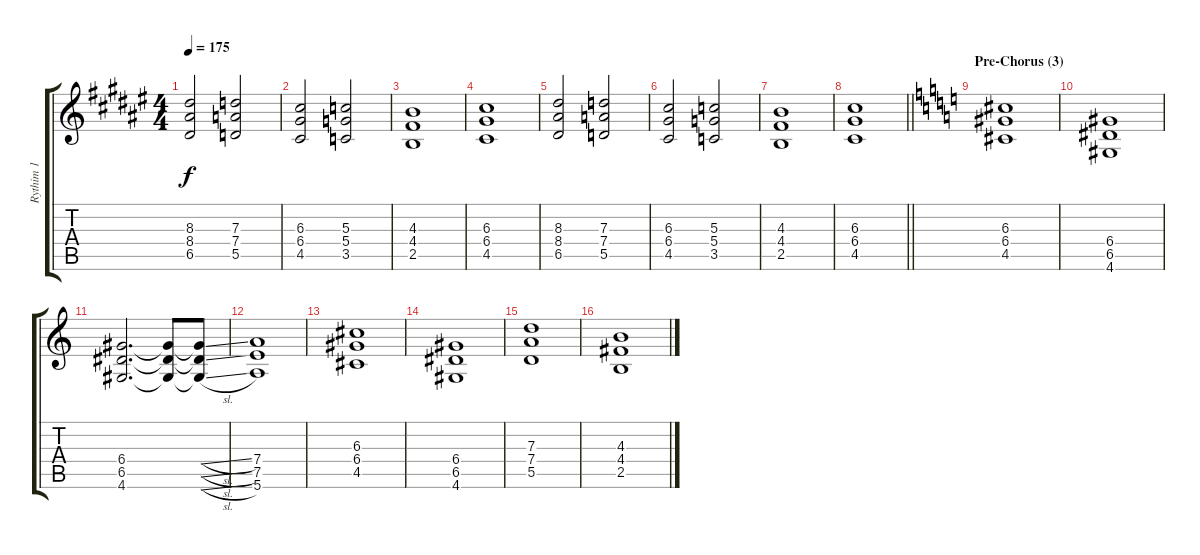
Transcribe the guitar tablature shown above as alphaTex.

\track ("Rythim 1" "Rythim 1") {instrument overdrivenguitar}
\staff {score tabs}
\tuning (E4 B3 G3 D3 A2 E2) {hide}
\ts (4 4)
\tempo 175
\clef g2
\ks f#
(8.3 8.4 6.5).2{dy f} (7.3 7.4 5.5).2 |
(6.3 6.4 4.5).2 (5.3 5.4 3.5).2 |
(4.3 4.4 2.5).1 |
(6.3 6.4 4.5).1 |
(8.3 8.4 6.5).2 (7.3 7.4 5.5).2 |
(6.3 6.4 4.5).2 (5.3 5.4 3.5).2 |
(4.3 4.4 2.5).1 |
\barLineRight lightlight
(6.3 6.4 4.5).1 |
\section ("" "Pre-Chorus (3)")
\ks c
(6.3 6.4 4.5).1 |
(6.4 6.5 4.6).1 |
(6.4 6.5 4.6).2{d} (6.4{t} 6.5{t} 4.6{t}).8 (6.4{sl t} 6.5{sl t} 4.6{sl t}).8 |
(7.4 7.5 5.6).1 |
(6.3 6.4 4.5).1 |
(6.4 6.5 4.6).1 |
(7.3 7.4 5.5).1 |
(4.3 4.4 2.5).1
